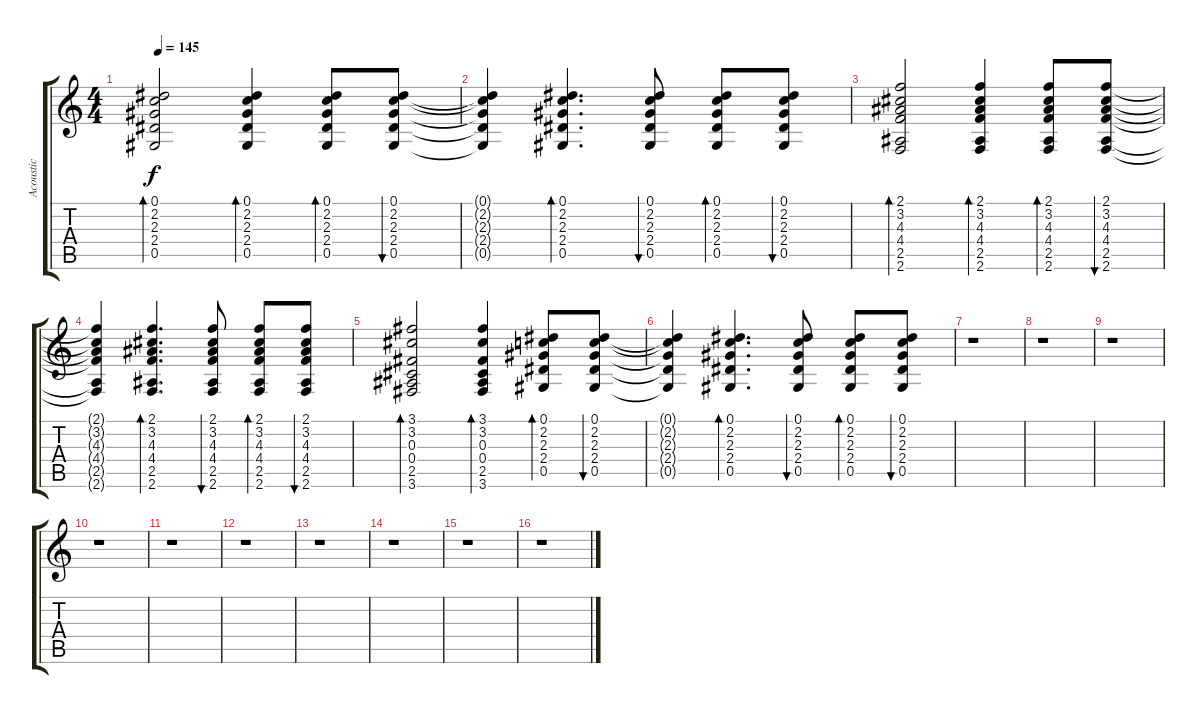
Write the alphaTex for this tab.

\track ("Acoustic" "Acoustic") {instrument acousticguitarnylon}
\staff {score tabs}
\tuning (Eb4 Bb3 Gb3 Db3 Ab2 Eb2) {hide}
\ts (4 4)
\tempo 145
\clef g2
\ks c
(0.1 2.2 2.3 2.4 0.5).2{bd 120 dy f} (0.1 2.2 2.3 2.4 0.5).4{bd 120} (0.1 2.2 2.3 2.4 0.5).8{bd 120} (0.1 2.2 2.3 2.4 0.5).8{bu 120} |
(0.1{t} 2.2{t} 2.3{t} 2.4{t} 0.5{t}).4 (0.1 2.2 2.3 2.4 0.5).4{d bd 120} (0.1 2.2 2.3 2.4 0.5).8{bu 120} (0.1 2.2 2.3 2.4 0.5).8{bd 120} (0.1 2.2 2.3 2.4 0.5).8{bu 120} |
(2.1 3.2 4.3 4.4 2.5 2.6).2{bd 120} (2.1 3.2 4.3 4.4 2.5 2.6).4{bd 120} (2.1 3.2 4.3 4.4 2.5 2.6).8{bd 120} (2.1 3.2 4.3 4.4 2.5 2.6).8{bu 120} |
(2.1{t} 3.2{t} 4.3{t} 4.4{t} 2.5{t} 2.6{t}).4 (2.1 3.2 4.3 4.4 2.5 2.6).4{d bd 120} (2.1 3.2 4.3 4.4 2.5 2.6).8{bu 120} (2.1 3.2 4.3 4.4 2.5 2.6).8{bd 120} (2.1 3.2 4.3 4.4 2.5 2.6).8{bu 120} |
(3.1 3.2 0.3 0.4 2.5 3.6).2{bd 120} (3.1 3.2 0.3 0.4 2.5 3.6).4{bd 120} (0.1 2.2 2.3 2.4 0.5).8{bd 120} (0.1 2.2 2.3 2.4 0.5).8{bu 120} |
(0.1{t} 2.2{t} 2.3{t} 2.4{t} 0.5{t}).4 (0.1 2.2 2.3 2.4 0.5).4{d bd 120} (0.1 2.2 2.3 2.4 0.5).8{bu 120} (0.1 2.2 2.3 2.4 0.5).8{bd 120} (0.1 2.2 2.3 2.4 0.5).8{bu 120} |
r.1 |
r.1 |
r.1 |
r.1 |
r.1 |
r.1 |
r.1 |
r.1 |
r.1 |
r.1
